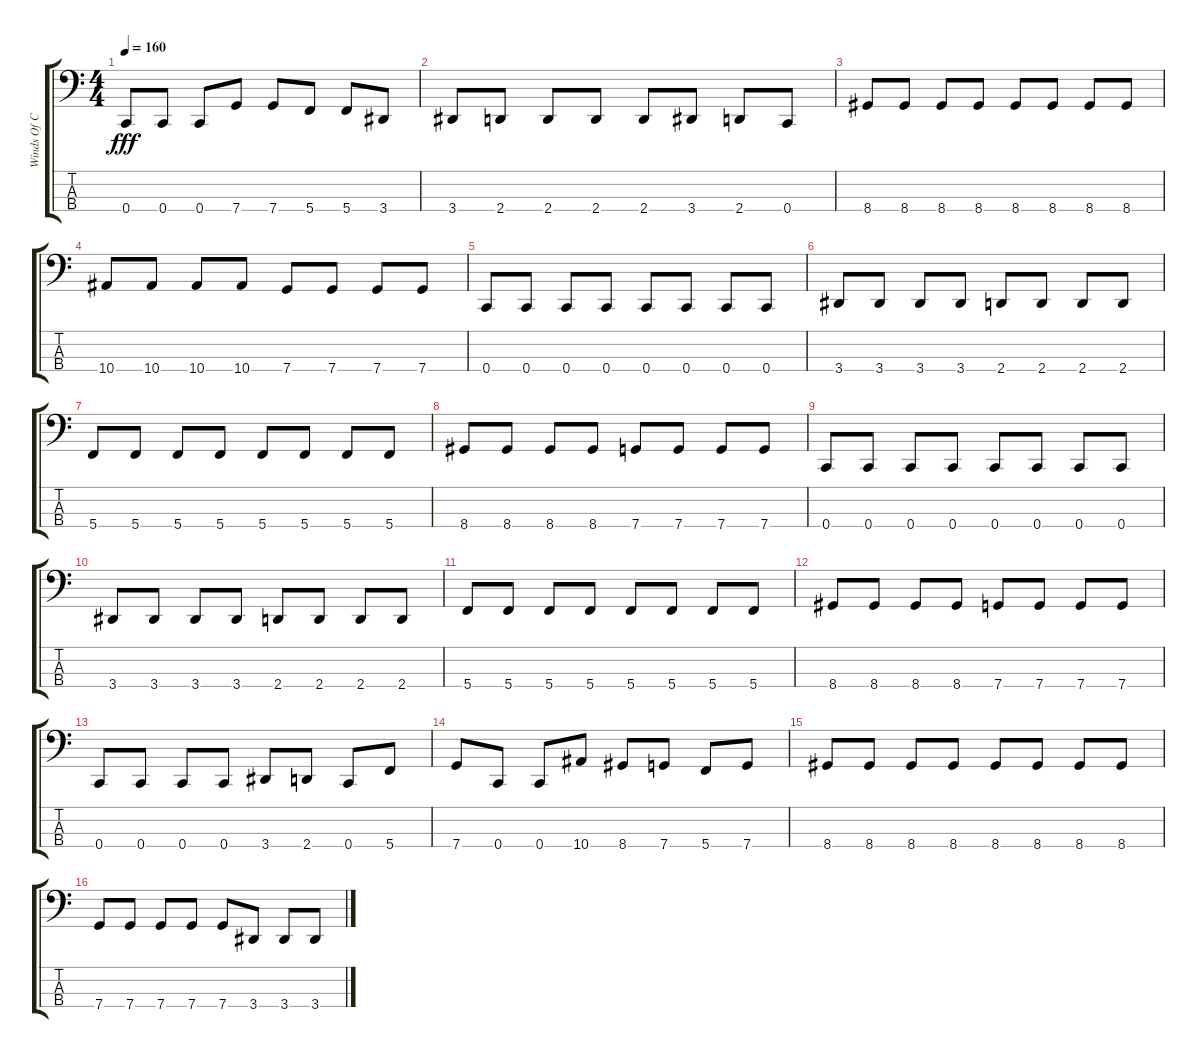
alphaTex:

\track ("Winds Of Connor" "Winds Of C") {instrument electricbassfinger}
\staff {score tabs}
\tuning (F2 C2 G1 C1) {hide}
\ts (4 4)
\tempo 160
\clef f4
\ks c
0.4.8{dy fff} 0.4.8 0.4.8 7.4.8 7.4.8 5.4.8 5.4.8 3.4.8 |
3.4.8 2.4.8 2.4.8 2.4.8 2.4.8 3.4.8 2.4.8 0.4.8 |
8.4.8 8.4.8 8.4.8 8.4.8 8.4.8 8.4.8 8.4.8 8.4.8 |
10.4.8 10.4.8 10.4.8 10.4.8 7.4.8 7.4.8 7.4.8 7.4.8 |
0.4.8 0.4.8 0.4.8 0.4.8 0.4.8 0.4.8 0.4.8 0.4.8 |
3.4.8 3.4.8 3.4.8 3.4.8 2.4.8 2.4.8 2.4.8 2.4.8 |
5.4.8 5.4.8 5.4.8 5.4.8 5.4.8 5.4.8 5.4.8 5.4.8 |
8.4.8 8.4.8 8.4.8 8.4.8 7.4.8 7.4.8 7.4.8 7.4.8 |
0.4.8 0.4.8 0.4.8 0.4.8 0.4.8 0.4.8 0.4.8 0.4.8 |
3.4.8 3.4.8 3.4.8 3.4.8 2.4.8 2.4.8 2.4.8 2.4.8 |
5.4.8 5.4.8 5.4.8 5.4.8 5.4.8 5.4.8 5.4.8 5.4.8 |
8.4.8 8.4.8 8.4.8 8.4.8 7.4.8 7.4.8 7.4.8 7.4.8 |
0.4.8 0.4.8 0.4.8 0.4.8 3.4.8 2.4.8 0.4.8 5.4.8 |
7.4.8 0.4.8 0.4.8 10.4.8 8.4.8 7.4.8 5.4.8 7.4.8 |
8.4.8 8.4.8 8.4.8 8.4.8 8.4.8 8.4.8 8.4.8 8.4.8 |
7.4.8 7.4.8 7.4.8 7.4.8 7.4.8 3.4.8 3.4.8 3.4.8
